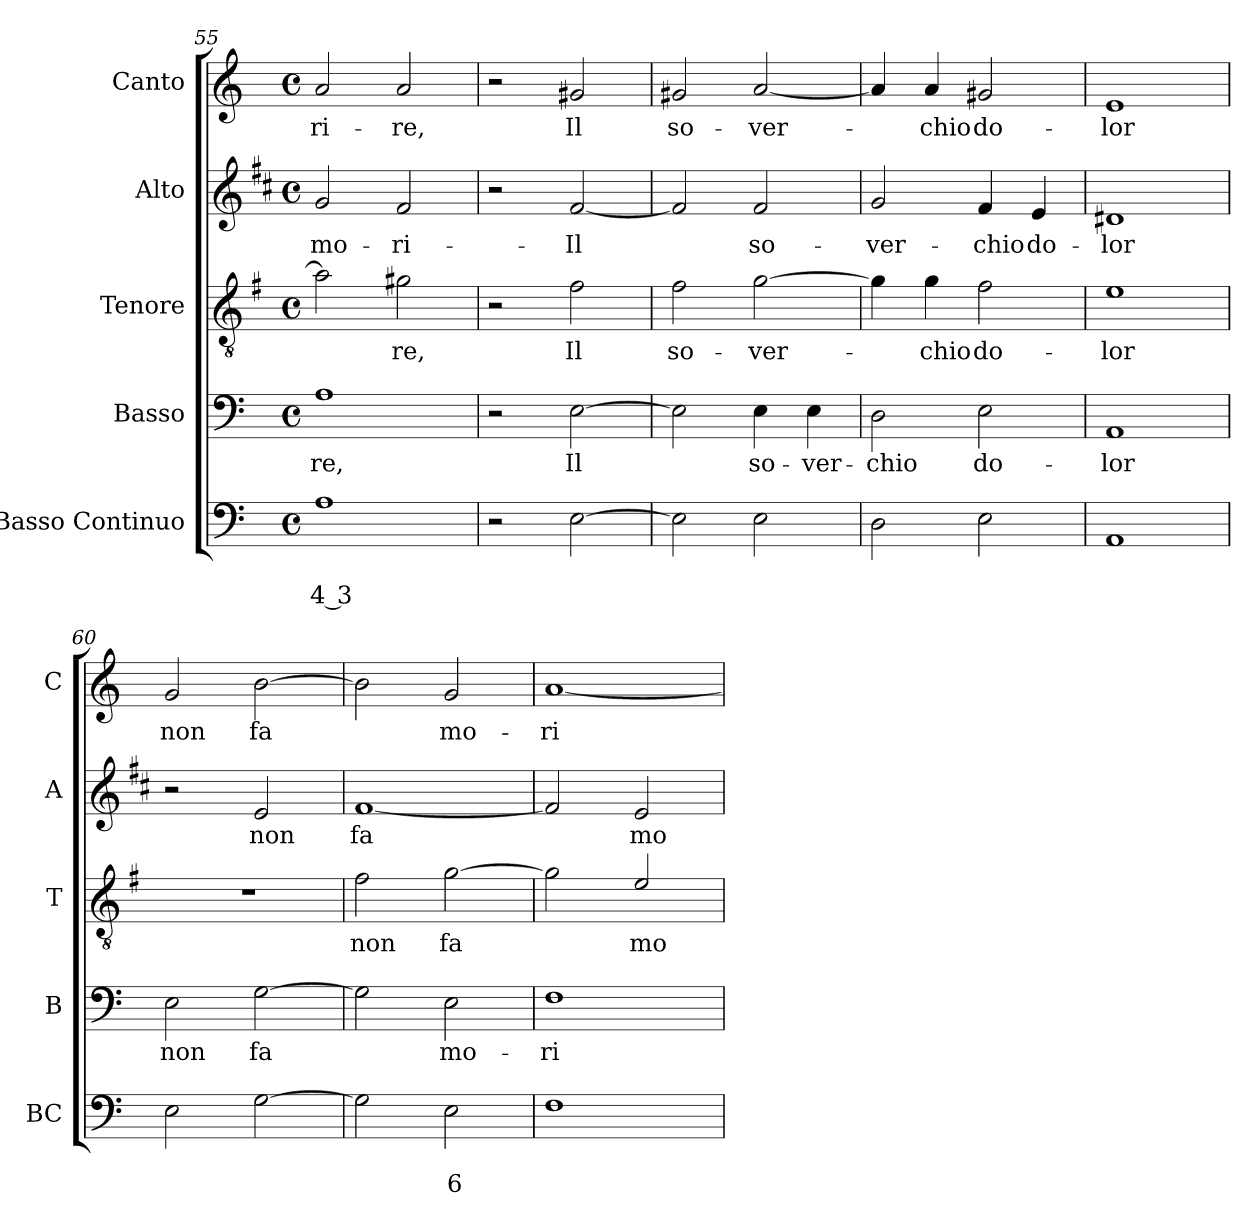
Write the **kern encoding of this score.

**kern	**text	**text	**kern	**text	**kern	**text	**kern	**text	**kern	**text
*part5	*part5	*part5	*part4	*part4	*part3	*part3	*part2	*part2	*part1	*part1
*staff5	*staff5	*staff5	*staff4	*staff4	*staff3	*staff3	*staff2	*staff2	*staff1	*staff1
*I"Basso Continuo	*	*	*I"Basso	*	*I"Tenore	*	*I"Alto	*	*I"Canto	*
*I'BC	*	*	*I'B	*	*I'T	*	*I'A	*	*I'C	*
*clefF4	*	*	*clefF4	*	*clefGv2	*	*clefG2	*	*clefG2	*
*	*	*	*	*	*ITrd4c7	*	*ITrd1c2	*	*	*
*k[]	*	*	*k[]	*	*k[]	*	*k[]	*	*k[]	*
*C:	*	*	*C:	*	*C:	*	*C:	*	*C:	*
*M4/4	*	*	*M4/4	*	*M4/4	*	*M4/4	*	*M4/4	*
*met(c)	*	*	*met(c)	*	*met(c)	*	*met(c)	*	*met(c)	*
=55	=55	=55	=55	=55	=55	=55	=55	=55	=55	=55
!	!	!LO:LY:b	!	!	!	!	!	!	!	!
!	!	!	!	!LO:LY:b	!	!	!	!	!	!
!	!	!	!	!	!	!	!	!LO:LY:b	!	!
!	!	!	!	!	!	!	!	!	!	!LO:LY:b
1A	.	4 3	1A	-re,	2d\]	.	2f/	mo-	2a/	-ri-
!	!	!	!	!	!	!LO:LY:b	!	!	!	!
!	!	!	!	!	!	!	!	!LO:LY:b	!	!
!	!	!	!	!	!	!	!	!	!	!LO:LY:b
.	.	.	.	.	2c#X\	-re,	2e/	-ri-	2a/	-re,
=56	=56	=56	=56	=56	=56	=56	=56	=56	=56	=56
2r	.	.	2r	.	2r	.	2r	.	2r	.
!	!	!	!	!LO:LY:b	!	!	!	!	!	!
!	!	!	!	!	!	!LO:LY:b	!	!	!	!
!	!	!	!	!	!	!	!	!LO:LY:b	!	!
!	!	!	!	!	!	!	!	!	!	!LO:LY:b
[2E\	.	.	[2E\	Il	2B\	Il	[2e/	-Il	2g#X/	Il
=57	=57	=57	=57	=57	=57	=57	=57	=57	=57	=57
!	!	!	!	!	!	!LO:LY:b	!	!	!	!
!	!	!	!	!	!	!	!	!	!	!LO:LY:b
2E\]	.	.	2E\]	.	2B\	so-	2e/]	.	2g#X/	so-
!	!	!	!	!LO:LY:b	!	!	!	!	!	!
!	!	!	!	!	!	!LO:LY:b	!	!	!	!
!	!	!	!	!	!	!	!	!LO:LY:b	!	!
!	!	!	!	!	!	!	!	!	!	!LO:LY:b
2E\	.	.	4E\	so-	[2c\	-ver-	2e/	so-	[2a/	-ver-
!	!	!	!	!LO:LY:b	!	!	!	!	!	!
.	.	.	4E\	-ver-	.	.	.	.	.	.
!!LO:PB:g=z
=58	=58	=58	=58	=58	=58	=58	=58	=58	=58	=58
!	!	!	!	!LO:LY:b	!	!	!	!	!	!
!	!	!	!	!	!	!	!	!LO:LY:b	!	!
2D\	.	.	2D\	-chio	4c\]	.	2f/	-ver-	4a/]	.
!	!	!	!	!	!	!LO:LY:b	!	!	!	!
!	!	!	!	!	!	!	!	!	!	!LO:LY:b
.	.	.	.	.	4c\	-chio	.	.	4a/	-chio
!	!	!	!	!LO:LY:b	!	!	!	!	!	!
!	!	!	!	!	!	!LO:LY:b	!	!	!	!
!	!	!	!	!	!	!	!	!LO:LY:b	!	!
!	!	!	!	!	!	!	!	!	!	!LO:LY:b
2E\	.	.	2E\	do-	2B\	do-	4e/	-chio	2g#X/	do-
!	!	!	!	!	!	!	!	!LO:LY:b	!	!
.	.	.	.	.	.	.	4d/	do-	.	.
=59	=59	=59	=59	=59	=59	=59	=59	=59	=59	=59
!	!	!	!	!LO:LY:b	!	!	!	!	!	!
!	!	!	!	!	!	!LO:LY:b	!	!	!	!
!	!	!	!	!	!	!	!	!LO:LY:b	!	!
!	!	!	!	!	!	!	!	!	!	!LO:LY:b
1AA	.	.	1AA	-lor	1A	-lor	1c#X	-lor	1e	-lor
=60	=60	=60	=60	=60	=60	=60	=60	=60	=60	=60
!	!	!	!	!LO:LY:b	!	!	!	!	!	!
!	!	!	!	!	!	!	!	!	!	!LO:LY:b
2E\	.	.	2E\	non	1r	.	2r	.	2g/	non
!	!	!	!	!LO:LY:b	!	!	!	!	!	!
!	!	!	!	!	!	!	!	!LO:LY:b	!	!
!	!	!	!	!	!	!	!	!	!	!LO:LY:b
[2G\	.	.	[2G\	fa	.	.	2d/	non	[2b\	fa
=61	=61	=61	=61	=61	=61	=61	=61	=61	=61	=61
!	!	!	!	!	!	!LO:LY:b	!	!	!	!
!	!	!	!	!	!	!	!	!LO:LY:b	!	!
2G\]	.	.	2G\]	.	2B\	non	[1e	fa	2b\]	.
!	!	!LO:LY:b	!	!	!	!	!	!	!	!
!	!	!	!	!LO:LY:b	!	!	!	!	!	!
!	!	!	!	!	!	!LO:LY:b	!	!	!	!
!	!	!	!	!	!	!	!	!	!	!LO:LY:b
2E\	.	6	2E\	mo-	[2c\	fa	.	.	2g/	mo-
=62	=62	=62	=62	=62	=62	=62	=62	=62	=62	=62
!	!	!	!	!LO:LY:b	!	!	!	!	!	!
!	!	!	!	!	!	!	!	!	!	!LO:LY:b
1F	.	.	1F	-ri-	2c\]	.	2e/]	.	[1a	-ri-
!	!	!	!	!	!	!LO:LY:b	!	!	!	!
!	!	!	!	!	!	!	!	!LO:LY:b	!	!
.	.	.	.	.	2A/	mo-	2d/	mo-	.	.
=	=	=	=	=	=	=	=	=	=	=
*-	*-	*-	*-	*-	*-	*-	*-	*-	*-	*-
